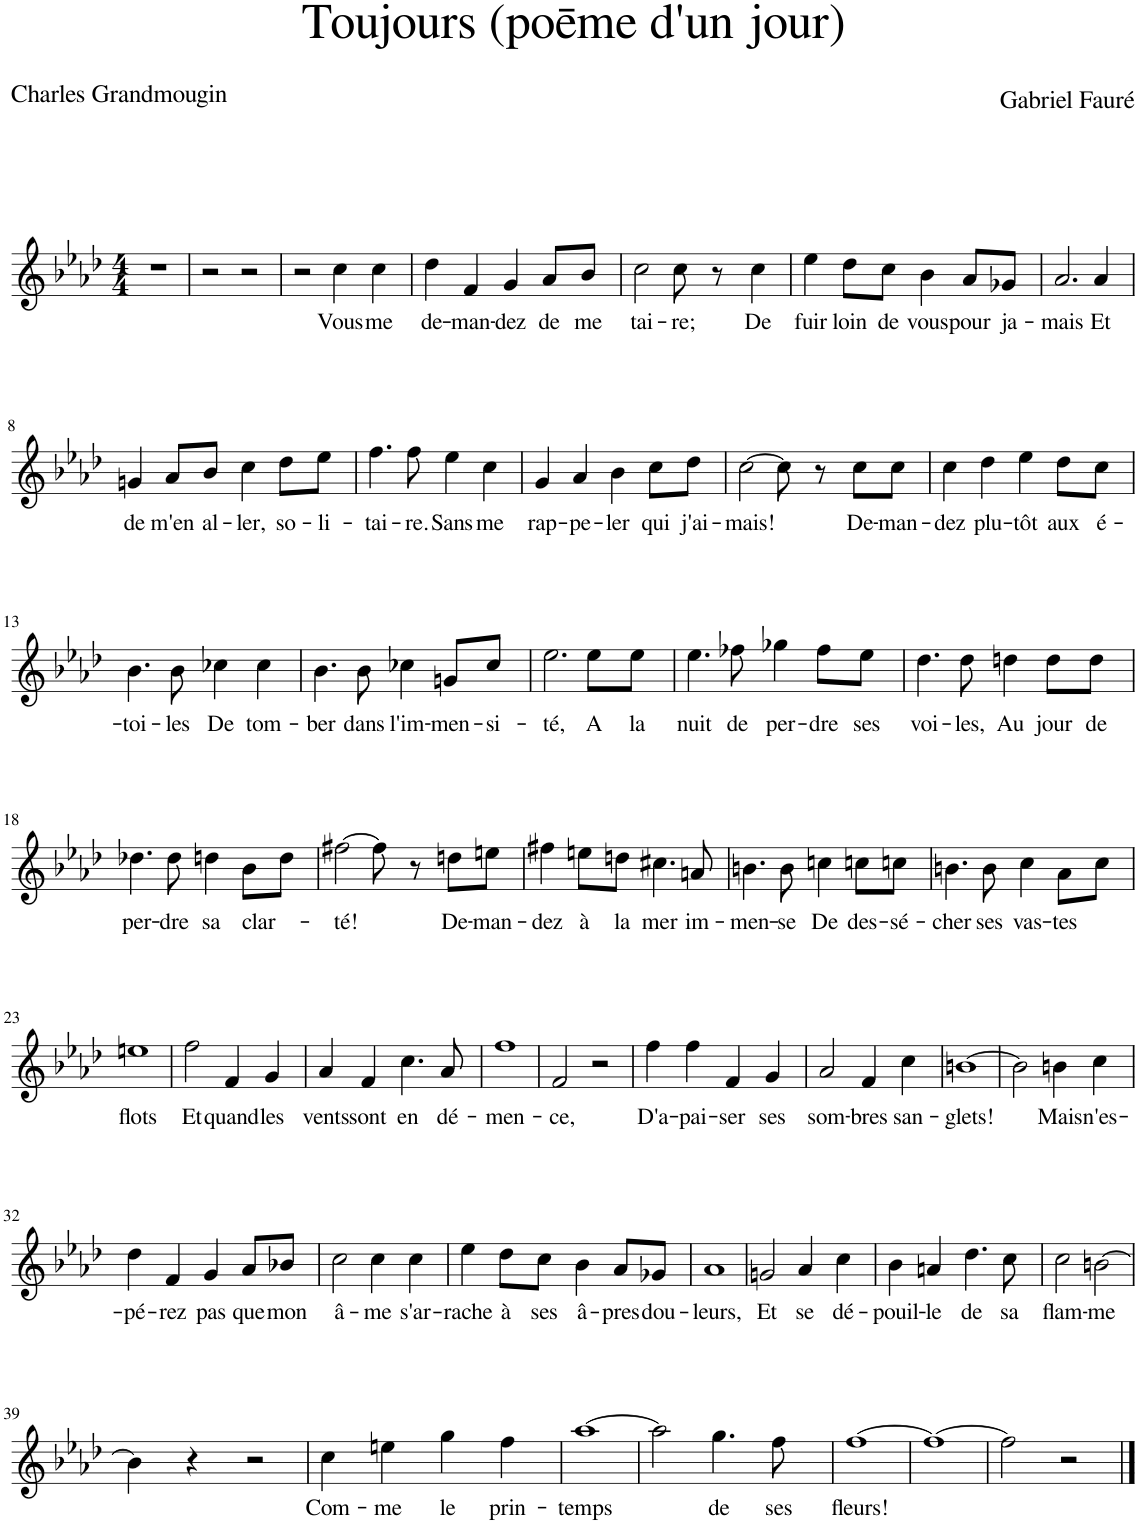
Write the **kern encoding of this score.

**kern	**text
*part1	*part1
*staff1	*staff1
*I"Piano	*
*I'Pno	*
*clefG2	*
*k[b-e-a-d-]	*
*M4/4	*
=1	=1
1r	.
=2	=2
2r	.
2r	.
=3	=3
2r	.
!	!LO:LY:b
4cc\	Vous
!	!LO:LY:b
4cc\	me
=4	=4
!	!LO:LY:b
4dd-\	de-
!	!LO:LY:b
4f/	-man-
!	!LO:LY:b
4g/	-dez
!	!LO:LY:b
8a-/L	de
!	!LO:LY:b
8b-/J	me
=5	=5
!	!LO:LY:b
2cc\	tai-
!	!LO:LY:b
8cc\	-re;
8r	.
!	!LO:LY:b
4cc\	De
=6	=6
!	!LO:LY:b
4ee-\	fuir
!	!LO:LY:b
8dd-\L	loin
!	!LO:LY:b
8cc\J	de
!	!LO:LY:b
4b-\	vous
!	!LO:LY:b
8a-/L	pour
!	!LO:LY:b
8g-X/J	ja-
=7	=7
!	!LO:LY:b
2.a-/	-mais
!	!LO:LY:b
4a-/	Et
!!LO:LB:g=z
=8	=8
!	!LO:LY:b
4gn/	de
!	!LO:LY:b
8a-/L	m'en
!	!LO:LY:b
8b-/J	al-
!	!LO:LY:b
4cc\	-ler,
!	!LO:LY:b
8dd-\L	so-
!	!LO:LY:b
8ee-\J	-li-
=9	=9
!	!LO:LY:b
4.ff\	-tai-
!	!LO:LY:b
8ff\	-re.
!	!LO:LY:b
4ee-\	Sans
!	!LO:LY:b
4cc\	me
=10	=10
!	!LO:LY:b
4g/	rap-
!	!LO:LY:b
4a-/	-pe-
!	!LO:LY:b
4b-\	-ler
!	!LO:LY:b
8cc\L	qui
!	!LO:LY:b
8dd-\J	j'ai-
=11	=11
!	!LO:LY:b
[2cc\	-mais!
8cc\]	.
8r	.
!	!LO:LY:b
8cc\L	De-
!	!LO:LY:b
8cc\J	-man-
=12	=12
!	!LO:LY:b
4cc\	-dez
!	!LO:LY:b
4dd-\	plu-
!	!LO:LY:b
4ee-\	-tôt
!	!LO:LY:b
8dd-\L	aux
!	!LO:LY:b
8cc\J	é-
!!LO:LB:g=z
=13	=13
!	!LO:LY:b
4.b-\	-toi-
!	!LO:LY:b
8b-\	-les
!	!LO:LY:b
4cc-X\	De
!	!LO:LY:b
4cc-\	tom-
=14	=14
!	!LO:LY:b
4.b-\	-ber
!	!LO:LY:b
8b-\	dans
!	!LO:LY:b
4cc-X\	l'im-
!	!LO:LY:b
8gn/L	-men-
!	!LO:LY:b
8cc-/J	-si-
=15	=15
!	!LO:LY:b
2.ee-\	-té,
!	!LO:LY:b
8ee-\L	A
!	!LO:LY:b
8ee-\J	la
=16	=16
!	!LO:LY:b
4.ee-\	nuit
!	!LO:LY:b
8ff-X\	de
!	!LO:LY:b
4gg-X\	per-
!	!LO:LY:b
8ff-\L	-dre
!	!LO:LY:b
8ee-\J	ses
=17	=17
!	!LO:LY:b
4.dd-\	voi-
!	!LO:LY:b
8dd-\	-les,
!	!LO:LY:b
4ddn\	Au
!	!LO:LY:b
8dd\L	jour
!	!LO:LY:b
8dd\J	de
!!LO:LB:g=z
=18	=18
!	!LO:LY:b
4.dd-X\	per-
!	!LO:LY:b
8dd-\	-dre
!	!LO:LY:b
4ddn\	sa
!	!LO:LY:b
8b-\L	clar-
8dd\J	.
=19	=19
!	!LO:LY:b
[2ff#X\	-té!
8ff#\]	.
8r	.
!	!LO:LY:b
8ddn\L	De-
!	!LO:LY:b
8een\J	-man-
=20	=20
!	!LO:LY:b
4ff#X\	-dez
!	!LO:LY:b
8een\L	à
!	!LO:LY:b
8ddn\J	la
!	!LO:LY:b
4.cc#X\	mer
!	!LO:LY:b
8an/	im-
=21	=21
!	!LO:LY:b
4.bn\	-men-
!	!LO:LY:b
8b\	-se
!	!LO:LY:b
4ccn\	De
!	!LO:LY:b
8ccn\L	des-
!	!LO:LY:b
8ccn\J	-sé-
=22	=22
!	!LO:LY:b
4.bn\	-cher
!	!LO:LY:b
8b\	ses
!	!LO:LY:b
4cc\	vas-
!	!LO:LY:b
8a-\L	-tes
8cc\J	.
!!LO:LB:g=z
=23	=23
!	!LO:LY:b
1een	flots
=24	=24
!	!LO:LY:b
2ff\	Et
!	!LO:LY:b
4f/	quand
!	!LO:LY:b
4g/	les
=25	=25
!	!LO:LY:b
4a-/	vents
!	!LO:LY:b
4f/	sont
!	!LO:LY:b
4.cc\	en
!	!LO:LY:b
8a-/	dé-
=26	=26
!	!LO:LY:b
1ff	-men-
=27	=27
!	!LO:LY:b
2f/	-ce,
2r	.
=28	=28
!	!LO:LY:b
4ff\	D'a-
!	!LO:LY:b
4ff\	-pai-
!	!LO:LY:b
4f/	-ser
!	!LO:LY:b
4g/	ses
=29	=29
!	!LO:LY:b
2a-/	som-
!	!LO:LY:b
4f/	-bres
!	!LO:LY:b
4cc\	san-
=30	=30
!	!LO:LY:b
[1bn	-glets!
=31	=31
2b\]	.
!	!LO:LY:b
4bn\	Mais
!	!LO:LY:b
4cc\	n'es-
!!LO:LB:g=z
=32	=32
!	!LO:LY:b
4dd-\	-pé-
!	!LO:LY:b
4f/	-rez
!	!LO:LY:b
4g/	pas
!	!LO:LY:b
8a-/L	que
!	!LO:LY:b
8b-X/J	mon
=33	=33
!	!LO:LY:b
2cc\	â-
!	!LO:LY:b
4cc\	-me
!	!LO:LY:b
4cc\	s'ar-
=34	=34
!	!LO:LY:b
4ee-\	-rache
!	!LO:LY:b
8dd-\L	à
!	!LO:LY:b
8cc\J	ses
!	!LO:LY:b
4b-\	â-
!	!LO:LY:b
8a-/L	-pres
!	!LO:LY:b
8g-X/J	dou-
=35	=35
!	!LO:LY:b
1a-	-leurs,
=36	=36
!	!LO:LY:b
2gn/	Et
!	!LO:LY:b
4a-/	se
!	!LO:LY:b
4cc\	dé-
=37	=37
!	!LO:LY:b
4b-\	-pouil-
!	!LO:LY:b
4an/	-le
!	!LO:LY:b
4.dd-\	de
!	!LO:LY:b
8cc\	sa
=38	=38
!	!LO:LY:b
2cc\	flam-
!	!LO:LY:b
[2bn\	-me
!!LO:LB:g=z
=39	=39
4b\]	.
4r	.
2r	.
=40	=40
!	!LO:LY:b
4cc\	Com-
!	!LO:LY:b
4een\	-me
!	!LO:LY:b
4gg\	le
!	!LO:LY:b
4ff\	prin-
=41	=41
!	!LO:LY:b
[1aa-	-temps
=42	=42
2aa-\]	.
!	!LO:LY:b
4.gg\	de
!	!LO:LY:b
8ff\	ses
=43	=43
!	!LO:LY:b
[1ff	fleurs!
=44	=44
1ff_	.
=45	=45
2ff\]	.
2r	.
==	==
*-	*-
